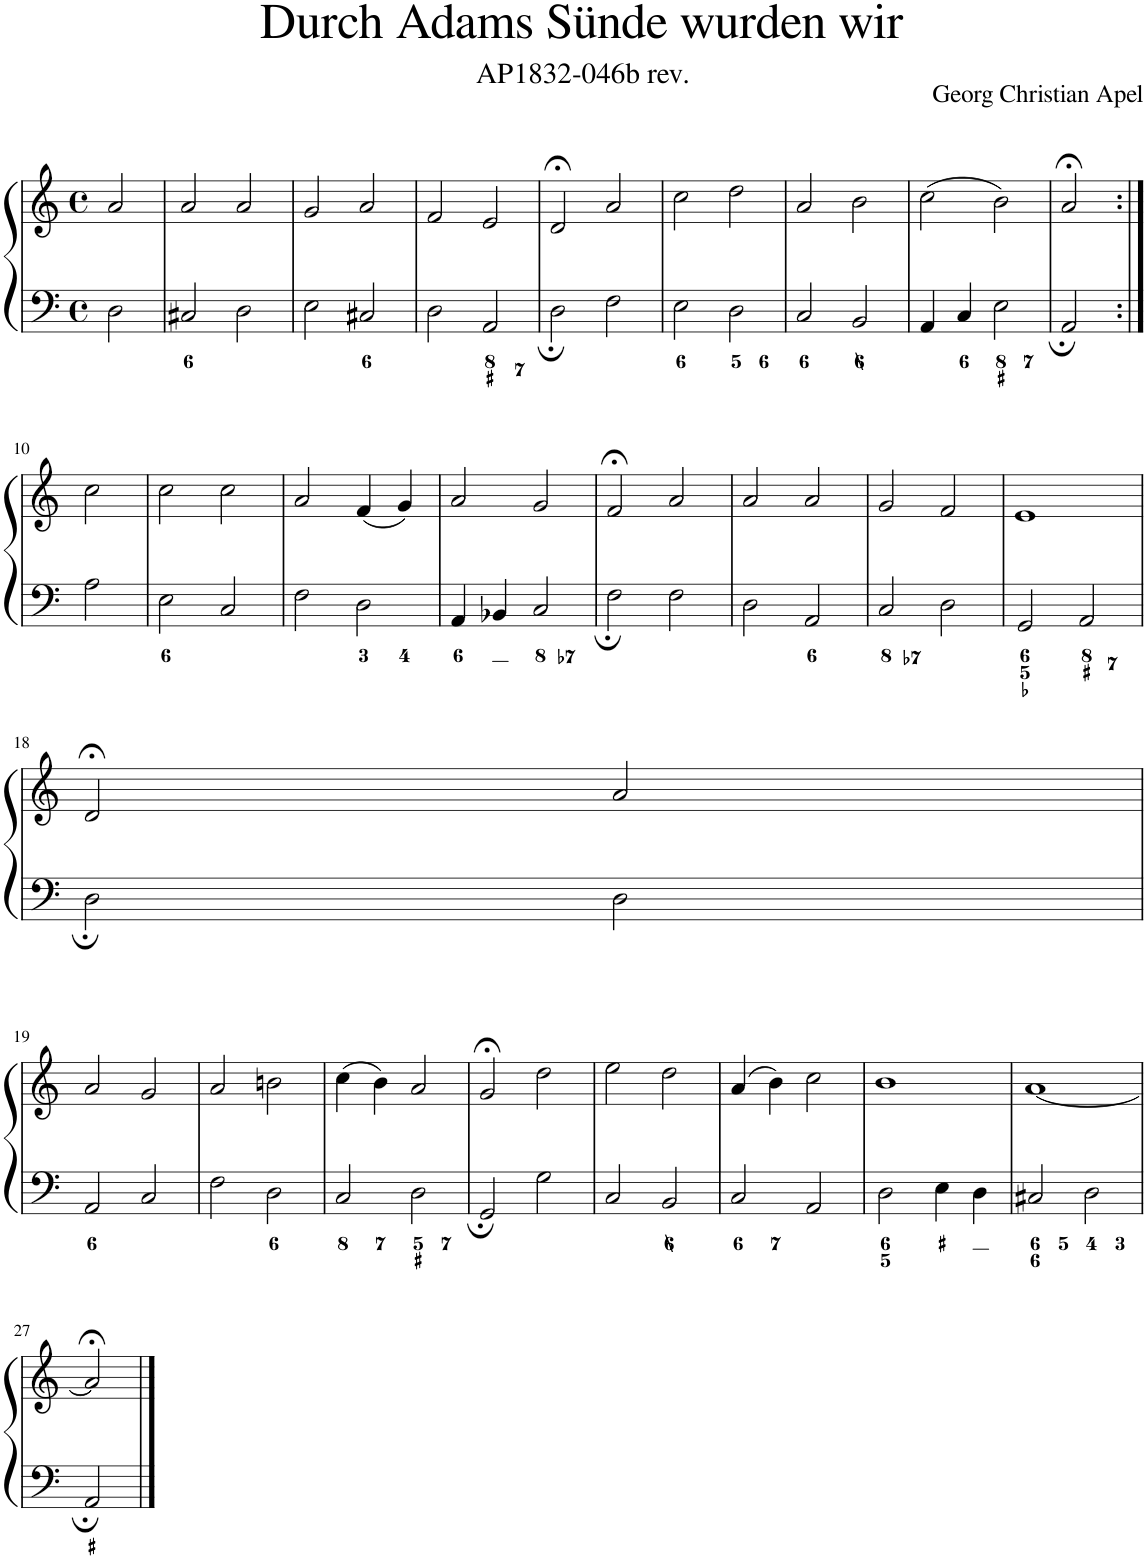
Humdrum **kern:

**kern	**kern
*part1	*part1
*staff2	*staff1
*I"Piano	*
*I'Pno.	*
*clefF4	*clefG2
*k[]	*k[]
*M4/4	*M4/4
*met(c)	*met(c)
=1	=1
2D\	2a/
=2	=2
2C#X/	2a/
2D\	2a/
=3	=3
2E\	2g/
2C#X/	2a/
=4	=4
2D\	2f/
2AA/	2e/
=5	=5
2D\	2d;</
2F\	2a/
=6	=6
2E\	2cc\
2D\	2dd\
=7	=7
2C/	2a/
2BB/	2b\
=8	=8
4AA/	(2cc\
4C/	.
2E\	2b\)
=9	=9
2AA/	2a;</
!!LO:LB:g=z
=10:|!	=10:|!
2A\	2cc\
=11	=11
2E\	2cc\
2C/	2cc\
=12	=12
2F\	2a/
2D\	(4f/
.	4g/)
=13	=13
4AA/	2a/
4BB-X/	.
2C/	2g/
=14	=14
2F\	2f;</
2F\	2a/
=15	=15
2D\	2a/
2AA/	2a/
=16	=16
2C/	2g/
2D\	2f/
=17	=17
2GG/	1e
2AA/	.
!!LO:LB:g=z
=18	=18
2D\	2d;</
2D\	2a/
!!LO:LB:g=z
=19	=19
2AA/	2a/
2C/	2g/
=20	=20
2F\	2a/
2D\	2bn\
=21	=21
2C/	(4cc\
.	4b\)
2D\	2a/
=22	=22
2GG/	2g;</
2G\	2dd\
=23	=23
2C/	2ee\
2BB/	2dd\
=24	=24
2C/	(4a/
.	4b\)
2AA/	2cc\
=25	=25
2D\	1b
4E\	.
4D\	.
=26	=26
2C#X/	[1a
2D\	.
!!LO:LB:g=z
=27	=27
2AA/	2a;</]
==	==
*-	*-
